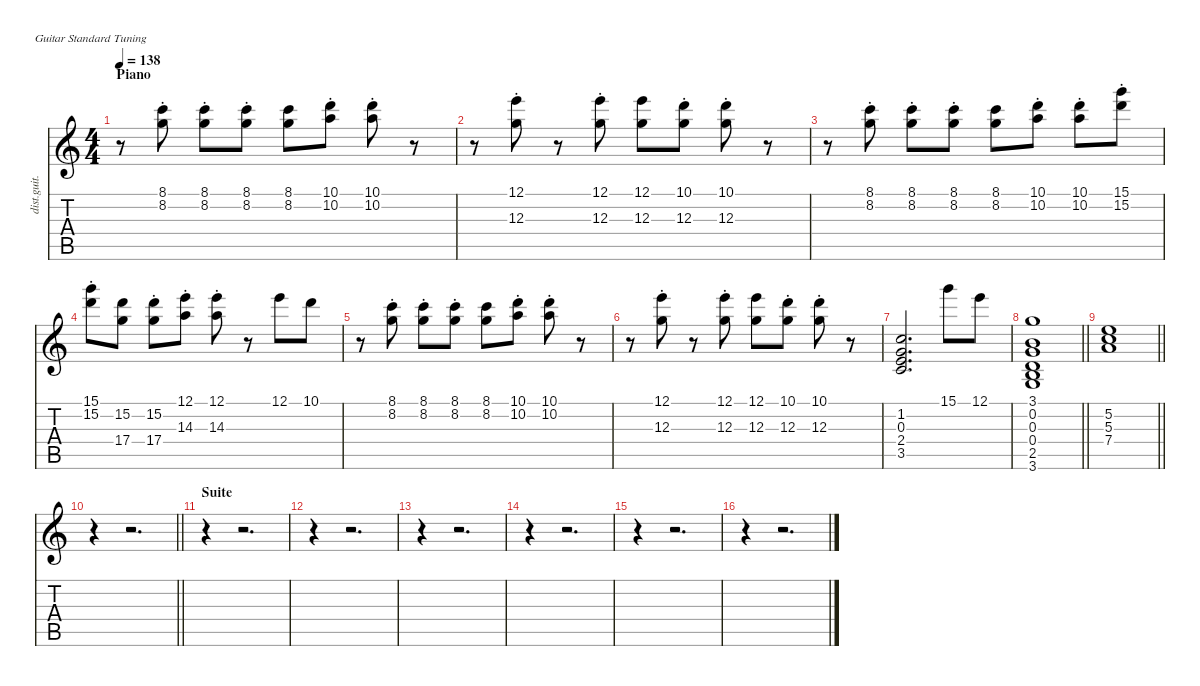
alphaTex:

\defaultSystemsLayout 4
\hideDynamics
\bracketExtendMode nobrackets
\track ("Sylvain" "dist.guit.") {instrument distortionguitar}
\staff {score tabs}
\tuning (E4 B3 G3 D3 A2 E2)
\ts (4 4)
\section ("" "Piano")
\tempo 138
\clef g2
\ks aminor
r.8{dy mf beam Down} (8.1{st} 8.2{st}).8{beam Down} (8.1{st} 8.2{st}).8{beam Down} (8.1{st} 8.2{st}).8{beam Down} (8.1 8.2).8{beam Down} (10.1{st} 10.2{st}).8{beam Down} (10.1{st} 10.2{st}).8{beam Down} r.8{beam Down} |
r.8{beam Down} (12.1{st} 12.3{st}).8{beam Down} r.8{beam Down} (12.1{st} 12.3{st}).8{beam Down} (12.1 12.3).8{beam Down} (10.1{st} 12.3{st}).8{beam Down} (10.1{st} 12.3{st}).8{beam Down} r.8{beam Down} |
r.8{beam Down} (8.1{st} 8.2{st}).8{beam Down} (8.1{st} 8.2{st}).8{beam Down} (8.1{st} 8.2{st}).8{beam Down} (8.1 8.2).8{beam Down} (10.1{st} 10.2{st}).8{beam Down} (10.1{st} 10.2{st}).8{beam Down} (15.1{st} 15.2).8{dy f beam Down} |
(15.1{st} 15.2).8{beam Down} (15.2 17.4).8{beam Down} (15.2 17.4{st}).8{beam Down} (12.1{st} 14.3{st}).8{beam Down} (12.1{st} 14.3{st}).8{beam Down} r.8{beam Down} 12.1.8{beam Down} 10.1.8{beam Down} |
r.8{beam Down} (8.1{st} 8.2{st}).8{dy mf beam Down} (8.1{st} 8.2{st}).8{beam Down} (8.1{st} 8.2{st}).8{beam Down} (8.1 8.2).8{beam Down} (10.1{st} 10.2{st}).8{beam Down} (10.1{st} 10.2{st}).8{beam Down} r.8{beam Down} |
r.8{beam Down} (12.1{st} 12.3{st}).8{beam Down} r.8{beam Down} (12.1{st} 12.3{st}).8{beam Down} (12.1 12.3).8{beam Down} (10.1{st} 12.3{st}).8{beam Down} (10.1{st} 12.3{st}).8{beam Down} r.8{beam Down} |
(0.3 1.2 3.5 2.4).2{d dy f beam Up} 15.1.8{beam Down} 12.1.8{beam Down} |
\barLineRight lightlight
(3.1 0.2 0.3 3.6 2.5 0.4).1{beam Up} |
\barLineRight lightlight
(5.2 5.3 7.4).1{dy mf beam Down} |
\barLineRight lightlight
r.4{beam Down} r.2{d beam Down} |
\section ("" "Suite")
r.4{beam Down} r.2{d beam Down} |
r.4{beam Down} r.2{d beam Down} |
r.4{beam Down} r.2{d beam Down} |
r.4{beam Down} r.2{d beam Down} |
r.4{beam Down} r.2{d beam Down} |
r.4{beam Down} r.2{d beam Down}
